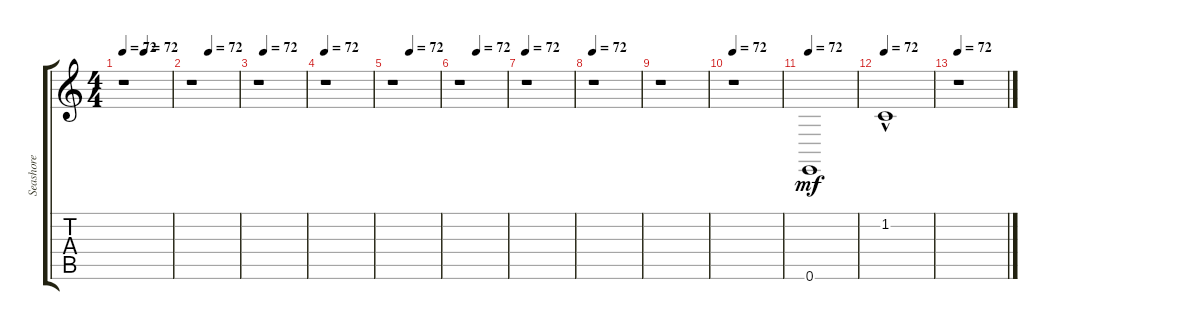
\track ("Seashore" "Seashore") {instrument seashore}
\staff {score tabs}
\tuning (E4 B3 G3 D3 A2 E2) {hide}
\ts (4 4)
\tempo 72
\tempo (72 0.4375)
\clef g2
\ks c
r.1{dy mf} |
\tempo (72 0.375)
r.1 |
\tempo (72 0.125)
r.1 |
\tempo 72
r.1 |
\tempo (72 0.375)
r.1 |
\tempo (72 0.375)
r.1 |
\tempo 72
r.1 |
\tempo 72
r.1 |
r.1 |
\tempo 72
r.1 |
\tempo 72
0.6.1 |
\tempo 72
1.2{hac}.1 |
\tempo 72
r.1
